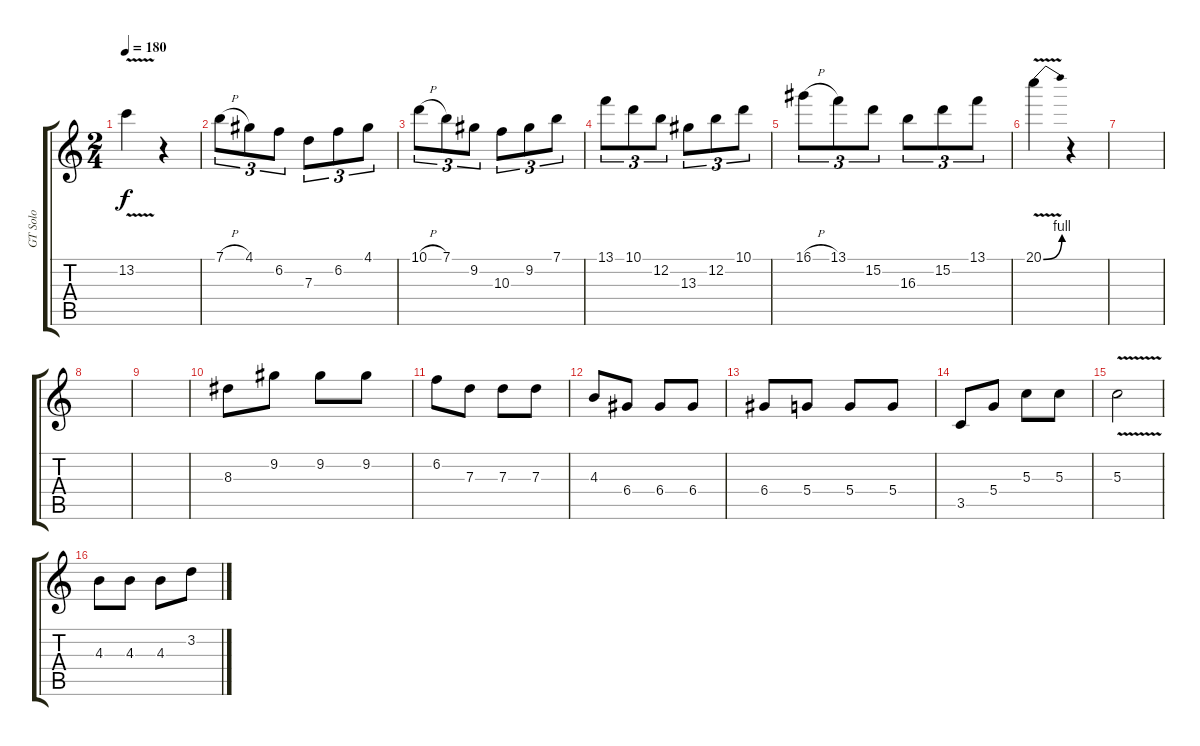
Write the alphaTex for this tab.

\track ("GT Solo" "GT Solo") {instrument distortionguitar}
\staff {score tabs}
\tuning (E4 B3 G3 D3 A2 E2) {hide}
\ts (2 4)
\tempo 180
\clef g2
\ks c
13.2{v}.4{dy f} r.4 |
7.1{h}.8{tu (3 2)} 4.1.8{tu (3 2)} 6.2.8{tu (3 2)} 7.3.8{tu (3 2)} 6.2.8{tu (3 2)} 4.1.8{tu (3 2)} |
10.1{h}.8{tu (3 2)} 7.1.8{tu (3 2)} 9.2.8{tu (3 2)} 10.3.8{tu (3 2)} 9.2.8{tu (3 2)} 7.1.8{tu (3 2)} |
13.1.8{tu (3 2)} 10.1.8{tu (3 2)} 12.2.8{tu (3 2)} 13.3.8{tu (3 2)} 12.2.8{tu (3 2)} 10.1.8{tu (3 2)} |
16.1{h}.8{tu (3 2)} 13.1.8{tu (3 2)} 15.2.8{tu (3 2)} 16.3.8{tu (3 2)} 15.2.8{tu (3 2)} 13.1.8{tu (3 2)} |
20.1{be (bend 0 0 60 4) v}.4 r.4 |
|
|
|
8.3.8 9.2.8 9.2.8 9.2.8 |
6.2.8 7.3.8 7.3.8 7.3.8 |
4.3.8 6.4.8 6.4.8 6.4.8 |
6.4.8 5.4.8 5.4.8 5.4.8 |
3.5.8 5.4.8 5.3.8 5.3.8 |
5.3{v}.2 |
4.3.8 4.3.8 4.3.8 3.2.8
